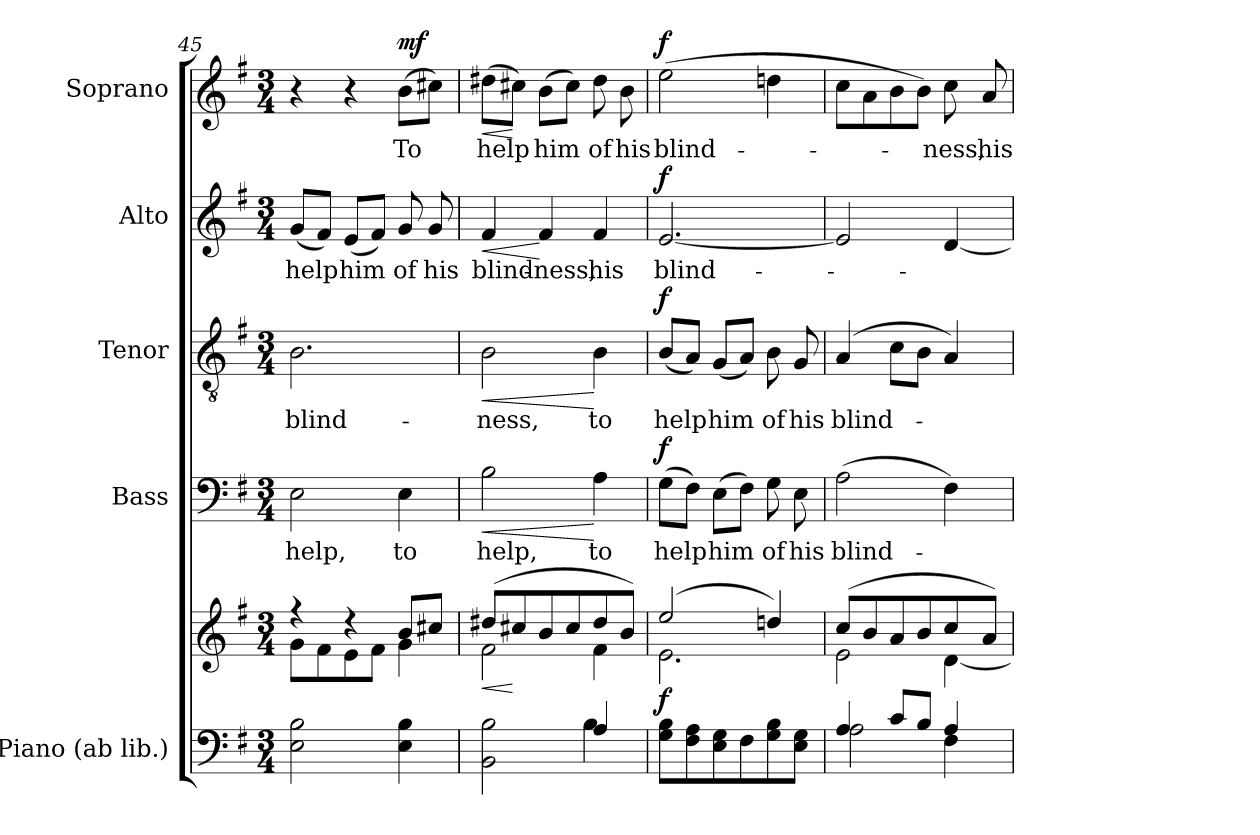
**kern	**kern	**dynam	**kern	**text	**dynam	**kern	**text	**dynam	**kern	**text	**dynam	**kern	**text	**dynam
*part5	*part5	*part5	*part4	*part4	*part4	*part3	*part3	*part3	*part2	*part2	*part2	*part1	*part1	*part1
*staff6	*staff5	*staff5/6	*staff4	*staff4	*staff4	*staff3	*staff3	*staff3	*staff2	*staff2	*staff2	*staff1	*staff1	*staff1
*I"Piano (ab lib.)	*	*	*I"Bass	*	*	*I"Tenor	*	*	*I"Alto	*	*	*I"Soprano	*	*
*I'Pno.	*	*	*I'B.	*	*	*I'T.	*	*	*I'A.	*	*	*I'S.	*	*
*clefF4	*clefG2	*	*clefF4	*	*	*clefGv2	*	*	*clefG2	*	*	*clefG2	*	*
*	*	*	*	*	*	*ITrd7c12	*	*	*	*	*	*	*	*
*k[f#]	*k[f#]	*	*k[f#]	*	*	*k[f#]	*	*	*k[f#]	*	*	*k[f#]	*	*
*G:	*G:	*	*G:	*	*	*G:	*	*	*G:	*	*	*G:	*	*
*M3/4	*M3/4	*	*M3/4	*	*	*M3/4	*	*	*M3/4	*	*	*M3/4	*	*
=45	=45	=45	=45	=45	=45	=45	=45	=45	=45	=45	=45	=45	=45	=45
*	*^	*	*	*	*	*	*	*	*	*	*	*	*	*
!	!	!	!	!	!LO:LY:b:color=#000000	!	!	!	!	!	!	!	!	!	!
!	!	!	!	!	!	!	!	!LO:LY:b:color=#000000	!	!	!	!	!	!	!
!	!	!	!	!	!	!	!	!	!	!	!LO:LY:b:color=#000000	!	!	!	!
2Ei\ 2Bi	4r	8gi\L	.	2Ei\	help,	.	2.BBi\	blind-	.	(8gi/L	help	.	4r	.	.
.	.	8f#i\	.	.	.	.	.	.	.	8f#i/J)	.	.	.	.	.
!	!	!	!	!	!	!	!	!	!	!	!LO:LY:b:color=#000000	!	!	!	!
.	4r	8ei\	.	.	.	.	.	.	.	(8ei/L	him	.	4r	.	.
.	.	(8f#i\J	.	.	.	.	.	.	.	8f#i/J)	.	.	.	.	.
!	!	!	!	!	!LO:LY:b:color=#000000	!	!	!	!	!	!	!	!	!	!
!	!	!	!	!	!	!	!	!	!	!	!LO:LY:b:color=#000000	!	!	!	!
!	!	!	!	!	!	!	!	!	!	!	!	!	!	!LO:LY:b:color=#000000	!
4Ei\ 4Bi	8bi/L	4gi\	.	4Ei\	to	.	.	.	.	8gi/	of	.	(8bi\L	To	mf
!	!	!	!	!	!	!	!	!	!	!	!LO:LY:b:color=#000000	!	!	!	!
.	8cc#Xi/J	.	.	.	.	.	.	.	.	8gi/	his	.	8cc#Xi\J)	.	.
=46	=46	=46	=46	=46	=46	=46	=46	=46	=46	=46	=46	=46	=46	=46	=46
*^	*	*	*	*	*	*	*	*	*	*	*	*	*	*	*
!	!	!	!	!LO:HP:b	!	!	!	!	!	!	!	!	!	!	!	!
!	!	!	!	!	!	!LO:LY:b:color=#000000	!LO:HP:b	!	!	!	!	!	!	!	!	!
!	!	!	!	!	!	!	!	!	!LO:LY:b:color=#000000	!LO:HP:b	!	!	!	!	!	!
!	!	!	!	!	!	!	!	!	!	!	!	!LO:LY:b:color=#000000	!LO:HP:b	!	!	!
!	!	!	!	!	!	!	!	!	!	!	!	!	!	!	!LO:LY:b:color=#000000	!LO:HP:b
2ryy	2BBi\ 2Bi	(8dd#Xi/L	2f#i\	<	2Bi\	help,	<	2BBi\	-ness,	<	4f#i/	blind-	<	(8dd#Xi\L	help	<
.	.	8cc#Xi/	.	[	.	.	.	.	.	.	.	.	.	8cc#Xi\J)	.	[
!	!	!	!	!	!	!	!	!	!	!	!	!LO:LY:b:color=#000000	!	!	!	!
!	!	!	!	!	!	!	!	!	!	!	!	!	!	!	!LO:LY:b:color=#000000	!
.	.	8bi/	.	.	.	.	.	.	.	.	4f#i/	-ness,	[	(8bi\L	him	.
.	.	8cc#i/	.	.	.	.	.	.	.	.	.	.	.	8cc#i\J)	.	.
!	!	!	!	!	!	!LO:LY:b:color=#000000	!	!	!	!	!	!	!	!	!	!
!	!	!	!	!	!	!	!	!	!LO:LY:b:color=#000000	!	!	!	!	!	!	!
!	!	!	!	!	!	!	!	!	!	!	!	!LO:LY:b:color=#000000	!	!	!	!
!	!	!	!	!	!	!	!	!	!	!	!	!	!	!	!LO:LY:b:color=#000000	!
4Ai/	4Bi\	8dd#i/	4f#i\	.	4Ai\	to	[	4BBi\	to	[	4f#i/	his	.	8dd#i\	of	.
!	!	!	!	!	!	!	!	!	!	!	!	!	!	!	!LO:LY:b:color=#000000	!
.	.	8bi/J)	.	.	.	.	.	.	.	.	.	.	.	8bi\	his	.
*v	*v	*	*	*	*	*	*	*	*	*	*	*	*	*	*	*
=47	=47	=47	=47	=47	=47	=47	=47	=47	=47	=47	=47	=47	=47	=47	=47
!	!	!	!	!	!LO:LY:b:color=#000000	!	!	!	!	!	!	!	!	!	!
!	!	!	!	!	!	!	!	!LO:LY:b:color=#000000	!	!	!	!	!	!	!
!	!	!	!	!	!	!	!	!	!	!	!LO:LY:b:color=#000000	!	!	!	!
!	!	!	!	!	!	!	!	!	!	!	!	!	!	!LO:LY:b:color=#000000	!
8Gi\ 8BiL	(2eei/	2.ei\	f	(8Gi\L	help	f	(8BBi/L	help	f	[2.ei/	blind-	f	(2eei\	blind-	f
8F#i\ 8Ai	.	.	.	8F#i\J)	.	.	8AAi/J)	.	.	.	.	.	.	.	.
!	!	!	!	!	!LO:LY:b:color=#000000	!	!	!	!	!	!	!	!	!	!
!	!	!	!	!	!	!	!	!LO:LY:b:color=#000000	!	!	!	!	!	!	!
8Ei\ 8Gi	.	.	.	(8Ei\L	him	.	(8GGi/L	him	.	.	.	.	.	.	.
8F#i\	.	.	.	8F#i\J)	.	.	8AAi/J)	.	.	.	.	.	.	.	.
!	!	!	!	!	!LO:LY:b:color=#000000	!	!	!	!	!	!	!	!	!	!
!	!	!	!	!	!	!	!	!LO:LY:b:color=#000000	!	!	!	!	!	!	!
8Gi\ 8Bi	4ddni/)	.	.	8Gi\	of	.	8BBi\	of	.	.	.	.	4ddni\	.	.
!	!	!	!	!	!LO:LY:b:color=#000000	!	!	!	!	!	!	!	!	!	!
!	!	!	!	!	!	!	!	!LO:LY:b:color=#000000	!	!	!	!	!	!	!
8Ei\ 8GiJ	.	.	.	8Ei\	his	.	8GGi/	his	.	.	.	.	.	.	.
=48	=48	=48	=48	=48	=48	=48	=48	=48	=48	=48	=48	=48	=48	=48	=48
*^	*	*	*	*	*	*	*	*	*	*	*	*	*	*	*
!	!	!	!	!	!	!LO:LY:b:color=#000000	!	!	!	!	!	!	!	!	!	!
!	!	!	!	!	!	!	!	!	!LO:LY:b:color=#000000	!	!	!	!	!	!	!
4Ai/	2Ai\	(8cci/L	2ei\	.	(2Ai\	blind-	.	(4AAi/	blind-	.	2ei/]	.	.	8cci\L	.	.
.	.	8bi/	.	.	.	.	.	.	.	.	.	.	.	8ai\	.	.
8ci/L	.	8ai/	.	.	.	.	.	8Ci\L	.	.	.	.	.	8bi\	.	.
8Bi/J	.	8bi/	.	.	.	.	.	8BBi\J	.	.	.	.	.	8bi\J)	.	.
!	!	!	!	!	!	!	!	!	!	!	!	!	!	!	!LO:LY:b:color=#000000	!
4Ai/	4F#i\	8cci/	[4di\	.	4F#i\)	.	.	4AAi/)	.	.	[4di/	.	.	8cci\	-ness,	.
!	!	!	!	!	!	!	!	!	!	!	!	!	!	!	!LO:LY:b:color=#000000	!
.	.	8ai/J)	.	.	.	.	.	.	.	.	.	.	.	8ai/	his	.
*v	*v	*	*	*	*	*	*	*	*	*	*	*	*	*	*	*
*	*v	*v	*	*	*	*	*	*	*	*	*	*	*	*	*
=	=	=	=	=	=	=	=	=	=	=	=	=	=	=
*-	*-	*-	*-	*-	*-	*-	*-	*-	*-	*-	*-	*-	*-	*-
